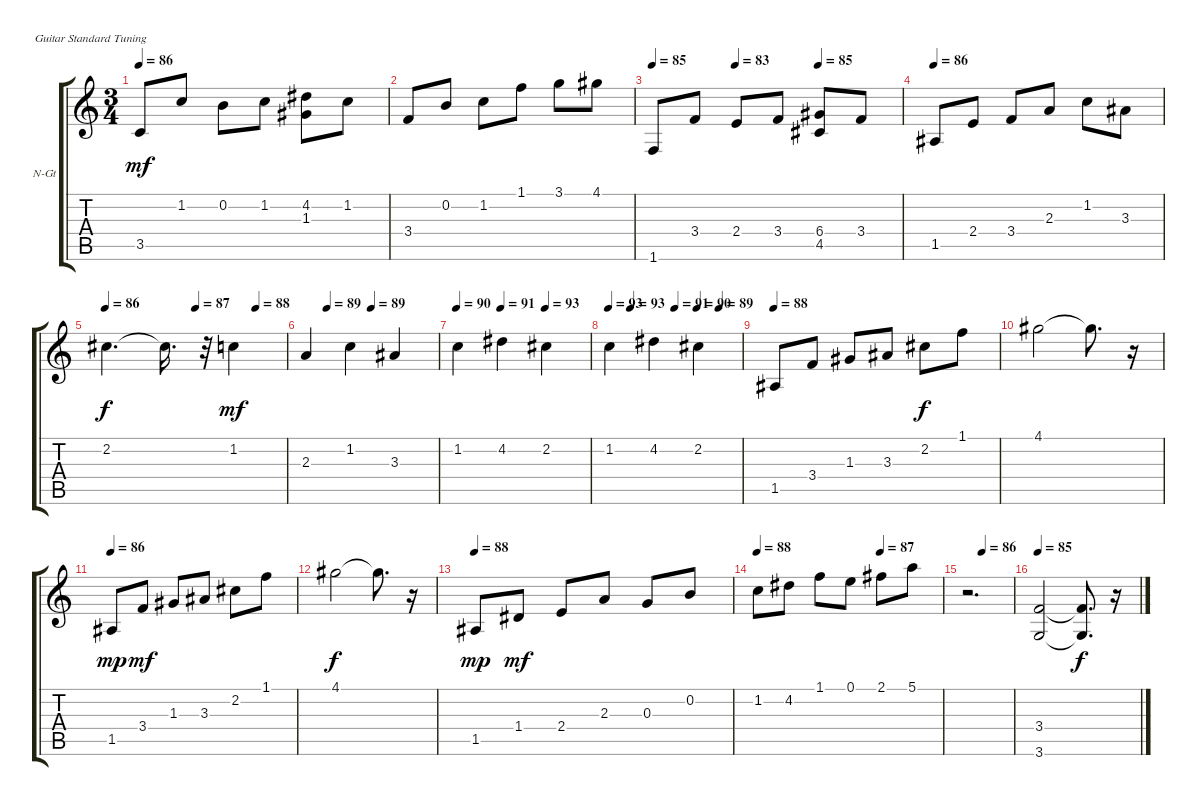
\bracketExtendMode groupsimilarinstruments
\firstSystemTrackNameOrientation horizontal
\otherSystemsTrackNameOrientation horizontal
\track ("Seq M.Knezevic" "N-Gt") {instrument acousticguitarnylon}
\staff {score tabs}
\tuning (E4 B3 G3 D3 A2 E2)
\ts (3 4)
\tempo 86
\clef g2
\ks c
3.5.8{dy mf} 1.2.8 0.2.8 1.2.8 (4.2 1.3).8 1.2.8 |
3.4.8 0.2.8 1.2.8 1.1.8 3.1.8 4.1.8 |
\tempo 85
\tempo (83 0.333333)
\tempo (85 0.666667)
1.6.8 3.4.8 2.4.8 3.4.8 (6.4 4.5).8 3.4.8 |
\tempo 86
1.5.8 2.4.8 3.4.8 2.3.8 1.2.8 3.3.8 |
\tempo 86
\tempo (87 0.5)
\tempo (88 0.833333)
2.2.4{d dy f} 2.2{t}.16{d} r.32 1.2.4{dy mf} |
\tempo (89 0.166667)
\tempo (89 0.5)
2.3.4 1.2.4 3.3.4 |
\tempo 90
\tempo (91 0.333333)
\tempo (93 0.666667)
1.2.4 4.2.4 2.2.4 |
\tempo 93
\tempo (93 0.166667)
\tempo (91 0.5)
\tempo (90 0.666667)
\tempo (89 0.833333)
1.2.4 4.2.4 2.2.4 |
\tempo 88
1.5.8 3.4.8 1.3.8 3.3.8 2.2.8{dy f} 1.1.8 |
4.1.2 4.1{t}.8{d} r.16 |
\tempo 86
1.5.8{dy mp} 3.4.8{dy mf} 1.3.8 3.3.8 2.2.8 1.1.8 |
4.1.2{dy f} 4.1{t}.8{d} r.16 |
\tempo 88
1.5.8{dy mp} 1.4.8{dy mf} 2.4.8 2.3.8 0.3.8 0.2.8 |
\tempo 88
\tempo (87 0.666667)
1.2.8 4.2.8 1.1.8 0.1.8 2.1.8 5.1.8 |
\tempo (86 0.333333)
r.2{d} |
\tempo 85
(3.4 3.6).2 (3.4{t} 3.6{t}).8{d dy f} r.16
